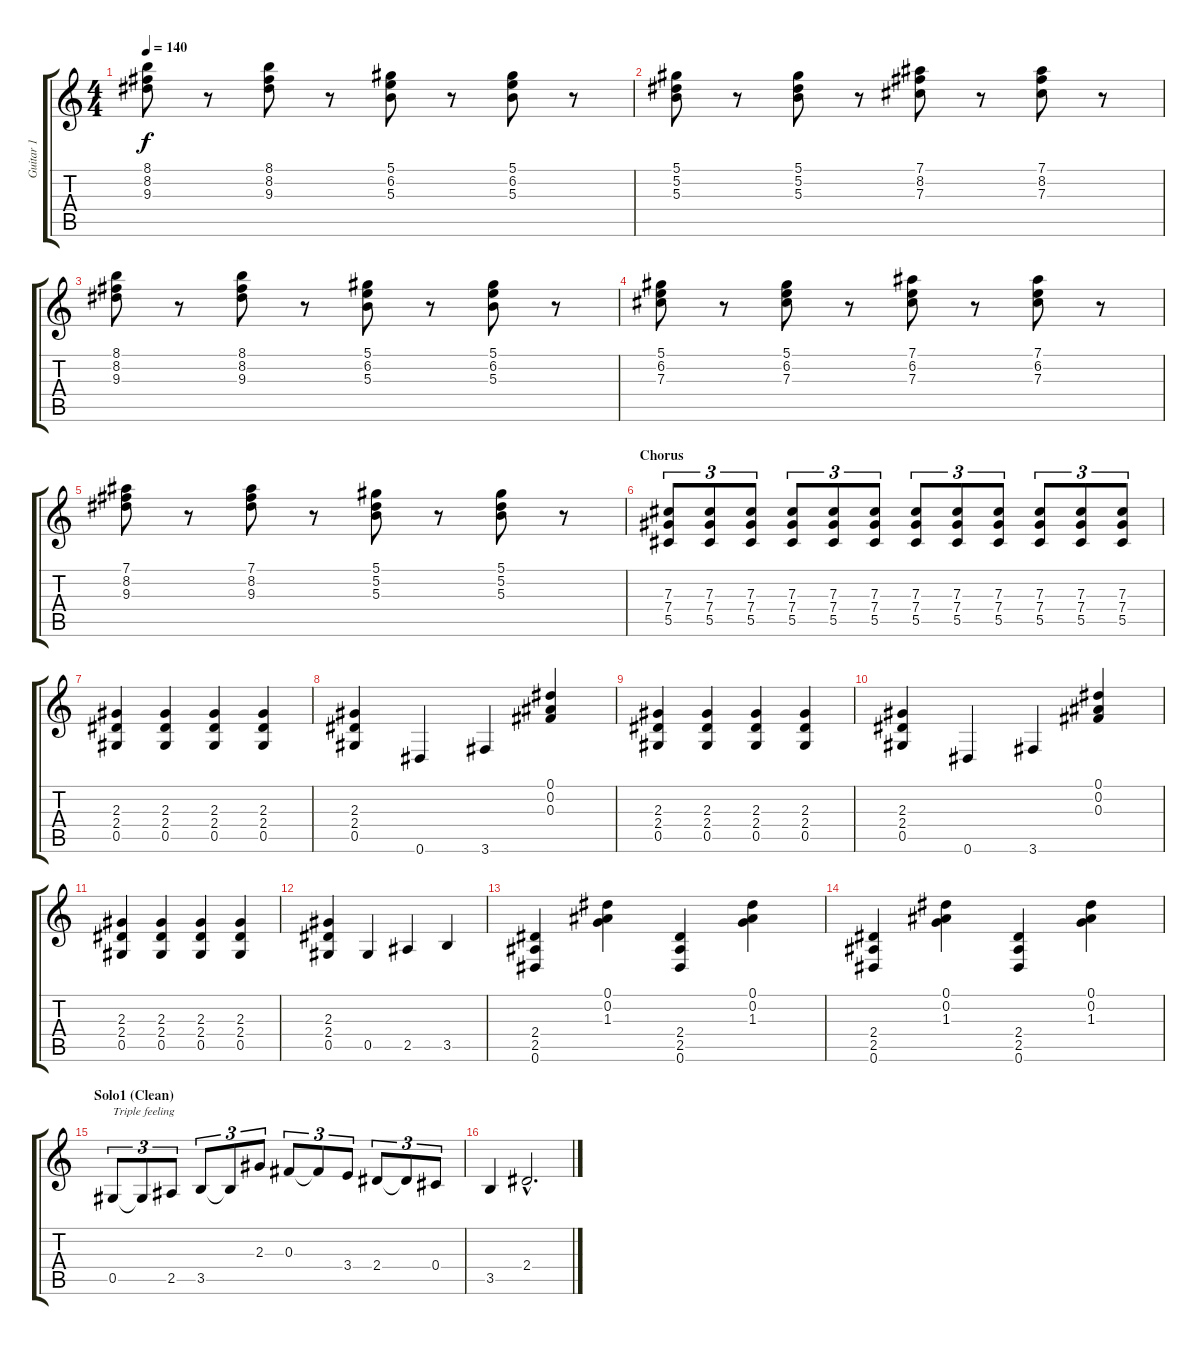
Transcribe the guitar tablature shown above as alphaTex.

\track ("Guitar 1" "Guitar 1") {instrument distortionguitar}
\staff {score tabs}
\tuning (Eb4 Bb3 Gb3 Db3 Ab2 Eb2) {hide}
\ts (4 4)
\tempo 140
\clef g2
\ks c
(8.1 8.2 9.3).8{dy f} r.8 (8.1 8.2 9.3).8 r.8 (5.1 6.2 5.3).8 r.8 (5.1 6.2 5.3).8 r.8 |
(5.1 5.2 5.3).8 r.8 (5.1 5.2 5.3).8 r.8 (7.1 8.2 7.3).8 r.8 (7.1 8.2 7.3).8 r.8 |
(8.1 8.2 9.3).8 r.8 (8.1 8.2 9.3).8 r.8 (5.1 6.2 5.3).8 r.8 (5.1 6.2 5.3).8 r.8 |
(5.1 6.2 7.3).8 r.8 (5.1 6.2 7.3).8 r.8 (7.1 6.2 7.3).8 r.8 (7.1 6.2 7.3).8 r.8 |
(7.1 8.2 9.3).8 r.8 (7.1 8.2 9.3).8 r.8 (5.1 5.2 5.3).8 r.8 (5.1 5.2 5.3).8 r.8 |
\section ("" "Chorus")
(7.3 7.4 5.5).8{tu (3 2)} (7.3 7.4 5.5).8{tu (3 2)} (7.3 7.4 5.5).8{tu (3 2)} (7.3 7.4 5.5).8{tu (3 2)} (7.3 7.4 5.5).8{tu (3 2)} (7.3 7.4 5.5).8{tu (3 2)} (7.3 7.4 5.5).8{tu (3 2)} (7.3 7.4 5.5).8{tu (3 2)} (7.3 7.4 5.5).8{tu (3 2)} (7.3 7.4 5.5).8{tu (3 2)} (7.3 7.4 5.5).8{tu (3 2)} (7.3 7.4 5.5).8{tu (3 2)} |
(2.3 2.4 0.5).4 (2.3 2.4 0.5).4 (2.3 2.4 0.5).4 (2.3 2.4 0.5).4 |
(2.3 2.4 0.5).4 0.6.4 3.6.4 (0.1 0.2 0.3).4 |
(2.3 2.4 0.5).4 (2.3 2.4 0.5).4 (2.3 2.4 0.5).4 (2.3 2.4 0.5).4 |
(2.3 2.4 0.5).4 0.6.4 3.6.4 (0.1 0.2 0.3).4 |
(2.3 2.4 0.5).4 (2.3 2.4 0.5).4 (2.3 2.4 0.5).4 (2.3 2.4 0.5).4 |
(2.3 2.4 0.5).4 0.5.4 2.5.4 3.5.4 |
(2.4 2.5 0.6).4 (0.1 0.2 1.3).4 (2.4 2.5 0.6).4 (0.1 0.2 1.3).4 |
(2.4 2.5 0.6).4 (0.1 0.2 1.3).4 (2.4 2.5 0.6).4 (0.1 0.2 1.3).4 |
\section ("" "Solo1 (Clean)")
0.5.8{tu (3 2) txt "Triple feeling" volume 16 instrument acousticguitarsteel} 0.5{t}.8{tu (3 2)} 2.5.8{tu (3 2)} 3.5.8{tu (3 2)} 3.5{t}.8{tu (3 2)} 2.3.8{tu (3 2)} 0.3.8{tu (3 2)} 0.3{t}.8{tu (3 2)} 3.4.8{tu (3 2)} 2.4.8{tu (3 2)} 2.4{t}.8{tu (3 2)} 0.4.8{tu (3 2)} |
3.5.4 2.4{hac}.2{d}
